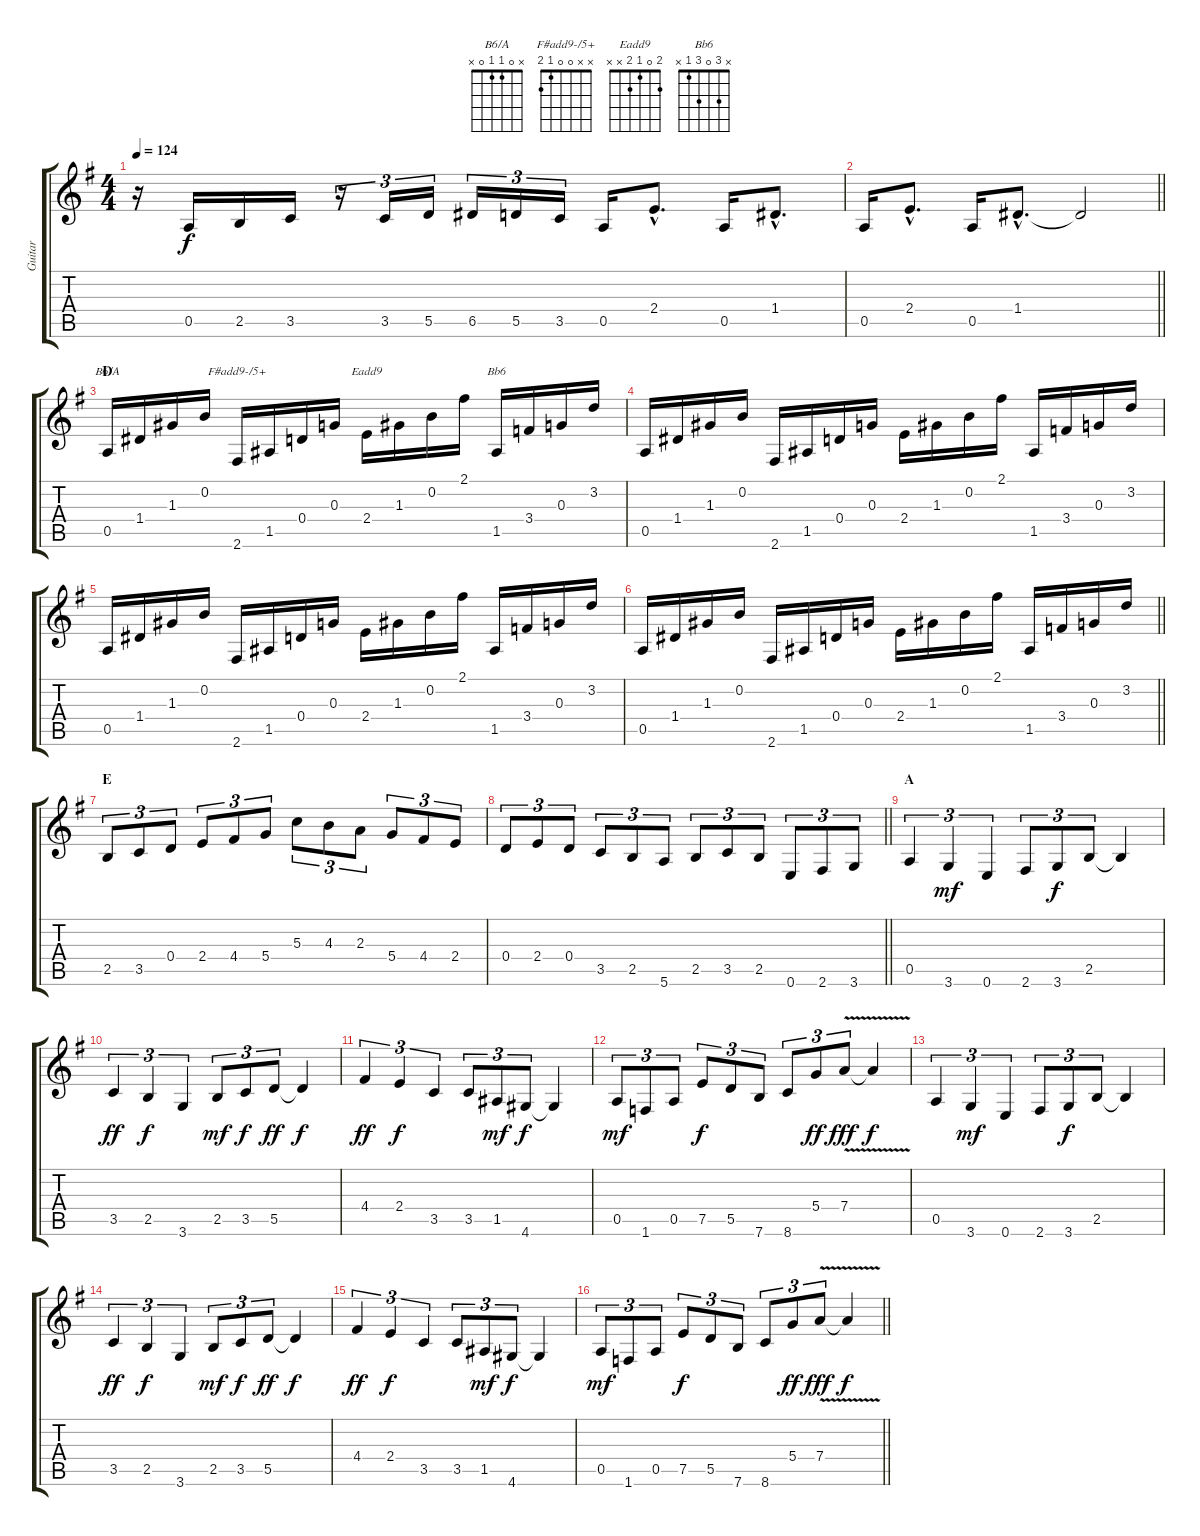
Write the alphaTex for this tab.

\track ("Guitar" "Guitar") {instrument overdrivenguitar}
\staff {score tabs}
\tuning (E4 B3 G3 D3 A2 E2) {hide}
\chord ("B6/A" x 0 1 1 0 x)
\chord ("F#add9-/5+" x x 0 0 1 2)
\chord ("Eadd9" 2 0 1 2 x x)
\chord ("Bb6" x 3 0 3 1 x)
\ts (4 4)
\tempo 124
\clef g2
\ks eminor
r.16{dy f} 0.5.16 2.5.16 3.5.16 r.16{tu (3 2)} 3.5.16{tu (3 2)} 5.5.16{tu (3 2)} 6.5.16{tu (3 2)} 5.5.16{tu (3 2)} 3.5.16{tu (3 2)} 0.5.16 2.4{hac}.8{d} 0.5.16 1.4{hac}.8{d} |
\barLineRight lightlight
0.5.16 2.4{hac}.8{d} 0.5.16 1.4{hac}.8{d} 1.4{t}.2 |
\section ("" "D")
0.5.16{ch "B6/A"} 1.4.16 1.3.16 0.2.16 2.6.16{ch "F#add9-/5+"} 1.5.16 0.4.16 0.3.16 2.4.16{ch "Eadd9"} 1.3.16 0.2.16 2.1.16 1.5.16{ch "Bb6"} 3.4.16 0.3.16 3.2.16 |
0.5.16 1.4.16 1.3.16 0.2.16 2.6.16 1.5.16 0.4.16 0.3.16 2.4.16 1.3.16 0.2.16 2.1.16 1.5.16 3.4.16 0.3.16 3.2.16 |
0.5.16 1.4.16 1.3.16 0.2.16 2.6.16 1.5.16 0.4.16 0.3.16 2.4.16 1.3.16 0.2.16 2.1.16 1.5.16 3.4.16 0.3.16 3.2.16 |
\barLineRight lightlight
0.5.16 1.4.16 1.3.16 0.2.16 2.6.16 1.5.16 0.4.16 0.3.16 2.4.16 1.3.16 0.2.16 2.1.16 1.5.16 3.4.16 0.3.16 3.2.16 |
\section ("" "E")
2.5.8{tu (3 2)} 3.5.8{tu (3 2)} 0.4.8{tu (3 2)} 2.4.8{tu (3 2)} 4.4.8{tu (3 2)} 5.4.8{tu (3 2)} 5.3.8{tu (3 2)} 4.3.8{tu (3 2)} 2.3.8{tu (3 2)} 5.4.8{tu (3 2)} 4.4.8{tu (3 2)} 2.4.8{tu (3 2)} |
\barLineRight lightlight
0.4.8{tu (3 2)} 2.4.8{tu (3 2)} 0.4.8{tu (3 2)} 3.5.8{tu (3 2)} 2.5.8{tu (3 2)} 5.6.8{tu (3 2)} 2.5.8{tu (3 2)} 3.5.8{tu (3 2)} 2.5.8{tu (3 2)} 0.6.8{tu (3 2)} 2.6.8{tu (3 2)} 3.6.8{tu (3 2)} |
\section ("" "A")
0.5.4{tu (3 2)} 3.6.4{tu (3 2) dy mf} 0.6.4{tu (3 2)} 2.6.8{tu (3 2)} 3.6.8{tu (3 2) dy f} 2.5.8{tu (3 2)} 2.5{t}.4 |
3.5.4{tu (3 2) dy ff} 2.5.4{tu (3 2) dy f} 3.6.4{tu (3 2)} 2.5.8{tu (3 2) dy mf} 3.5.8{tu (3 2) dy f} 5.5.8{tu (3 2) dy ff} 5.5{t}.4{dy f} |
4.4.4{tu (3 2) dy ff} 2.4.4{tu (3 2) dy f} 3.5.4{tu (3 2)} 3.5.8{tu (3 2)} 1.5.8{tu (3 2) dy mf} 4.6.8{tu (3 2) dy f} 4.6{t}.4 |
0.5.8{tu (3 2) dy mf} 1.6.8{tu (3 2)} 0.5.8{tu (3 2)} 7.5.8{tu (3 2) dy f} 5.5.8{tu (3 2)} 7.6.8{tu (3 2)} 8.6.8{tu (3 2)} 5.4.8{tu (3 2) dy ff} 7.4{v}.8{tu (3 2) dy fff} 7.4{t}.4{dy f} |
0.5.4{tu (3 2)} 3.6.4{tu (3 2) dy mf} 0.6.4{tu (3 2)} 2.6.8{tu (3 2)} 3.6.8{tu (3 2) dy f} 2.5.8{tu (3 2)} 2.5{t}.4 |
3.5.4{tu (3 2) dy ff} 2.5.4{tu (3 2) dy f} 3.6.4{tu (3 2)} 2.5.8{tu (3 2) dy mf} 3.5.8{tu (3 2) dy f} 5.5.8{tu (3 2) dy ff} 5.5{t}.4{dy f} |
4.4.4{tu (3 2) dy ff} 2.4.4{tu (3 2) dy f} 3.5.4{tu (3 2)} 3.5.8{tu (3 2)} 1.5.8{tu (3 2) dy mf} 4.6.8{tu (3 2) dy f} 4.6{t}.4 |
\barLineRight lightlight
0.5.8{tu (3 2) dy mf} 1.6.8{tu (3 2)} 0.5.8{tu (3 2)} 7.5.8{tu (3 2) dy f} 5.5.8{tu (3 2)} 7.6.8{tu (3 2)} 8.6.8{tu (3 2)} 5.4.8{tu (3 2) dy ff} 7.4{v}.8{tu (3 2) dy fff} 7.4{t}.4{dy f}
